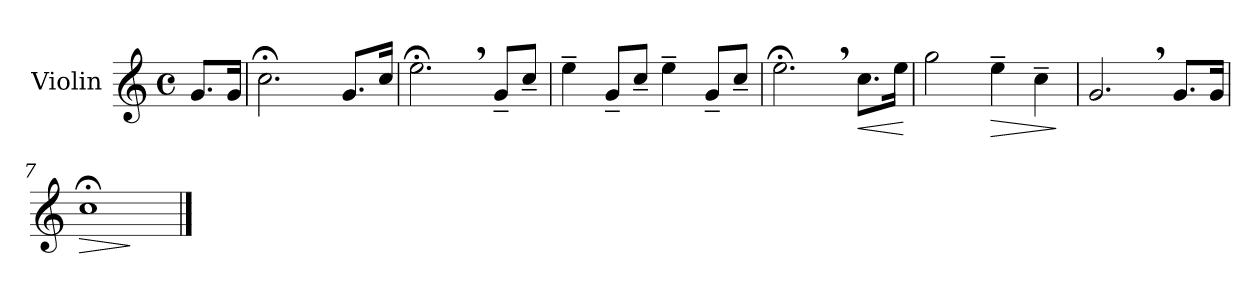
**kern	**dynam
*part1	*part1
*staff1	*staff1
*I"Violin	*
*I'Vln	*
*clefG2	*
*k[]	*
*C:	*
*M4/4	*
*met(c)	*
=	=
8.g/L	.
16g/Jk	.
=1	=1
2.cc;<\	.
8.g/L	.
16cc/Jk	.
=2	=2
2.ee;<,\	.
8g~/L	.
8cc~/J	.
=3	=3
4ee~\	.
8g~/L	.
8cc~/J	.
4ee~\	.
8g~/L	.
8cc~/J	.
!!LO:LB:g=z
=4	=4
2.ee;<,\	.
!	!LO:HP:b
8.cc\L	<
16ee\Jk	.
.	[
=5	=5
2gg\	.
!	!LO:HP:b
4ee~\	>
4cc~\	.
.	]
=6	=6
2.g,/	.
8.g/L	.
16g/Jk	.
=7	=7
!	!LO:HP:b
1cc;<	>
.	]
==	==
*-	*-
